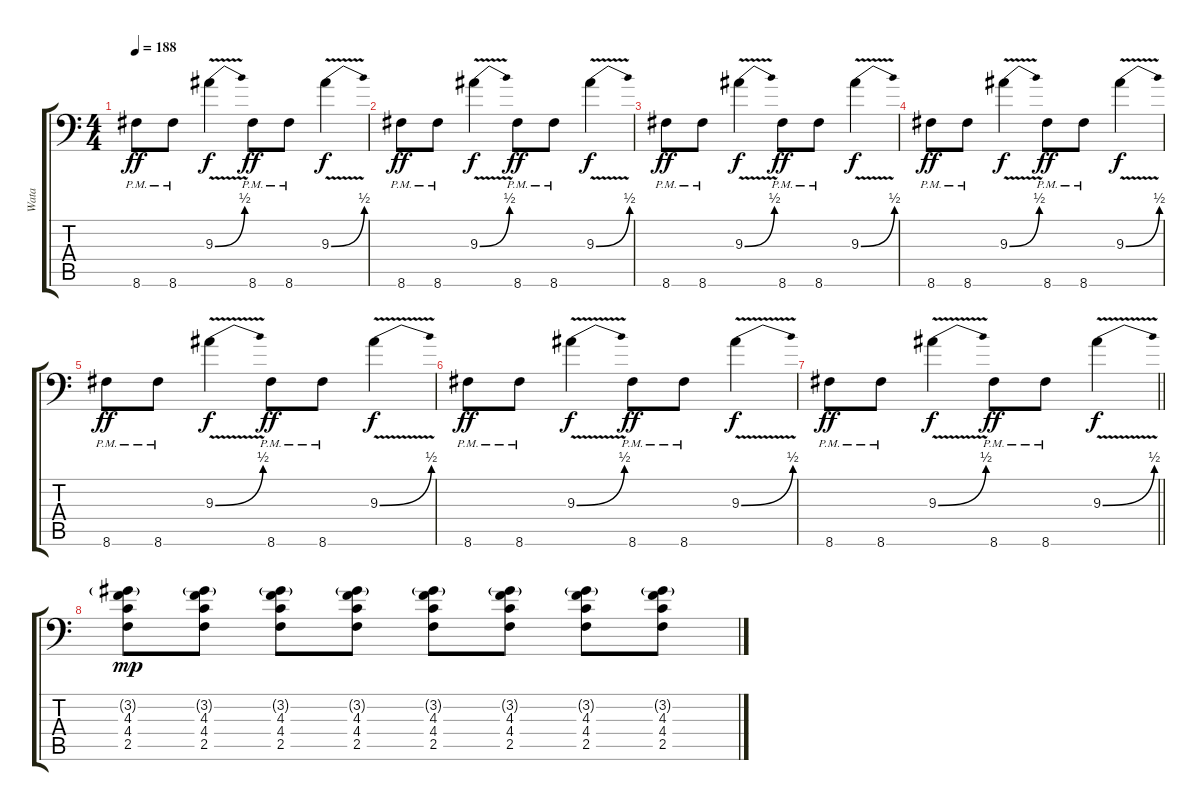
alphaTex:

\track ("Wata" "Wata") {instrument distortionguitar}
\staff {score tabs}
\tuning (Bb3 F3 Db3 Ab2 Eb2 Bb1) {hide}
\ts (4 4)
\tempo 188
\clef f4
\ks c
8.6{pm}.8{dy ff} 8.6{pm}.8 9.3{be (bend 0 0 60 2) v}.4{dy f} 8.6{pm}.8{dy ff} 8.6{pm}.8 9.3{be (bend 0 0 60 2) v}.4{dy f} |
8.6{pm}.8{dy ff} 8.6{pm}.8 9.3{be (bend 0 0 60 2) v}.4{dy f} 8.6{pm}.8{dy ff} 8.6{pm}.8 9.3{be (bend 0 0 60 2) v}.4{dy f} |
8.6{pm}.8{dy ff} 8.6{pm}.8 9.3{be (bend 0 0 60 2) v}.4{dy f} 8.6{pm}.8{dy ff} 8.6{pm}.8 9.3{be (bend 0 0 60 2) v}.4{dy f} |
8.6{pm}.8{dy ff} 8.6{pm}.8 9.3{be (bend 0 0 60 2) v}.4{dy f} 8.6{pm}.8{dy ff} 8.6{pm}.8 9.3{be (bend 0 0 60 2) v}.4{dy f} |
8.6{pm}.8{dy ff} 8.6{pm}.8 9.3{be (bend 0 0 60 2) v}.4{dy f} 8.6{pm}.8{dy ff} 8.6{pm}.8 9.3{be (bend 0 0 60 2) v}.4{dy f} |
8.6{pm}.8{dy ff} 8.6{pm}.8 9.3{be (bend 0 0 60 2) v}.4{dy f} 8.6{pm}.8{dy ff} 8.6{pm}.8 9.3{be (bend 0 0 60 2) v}.4{dy f} |
\barLineRight lightlight
8.6{pm}.8{dy ff} 8.6{pm}.8 9.3{be (bend 0 0 60 2) v}.4{dy f} 8.6{pm}.8{dy ff} 8.6{pm}.8 9.3{be (bend 0 0 60 2) v}.4{dy f} |
\section ("" "")
(3.2{g} 4.3 4.4 2.5).8{dy mp} (3.2{g} 4.3 4.4 2.5).8 (3.2{g} 4.3 4.4 2.5).8 (3.2{g} 4.3 4.4 2.5).8 (3.2{g} 4.3 4.4 2.5).8 (3.2{g} 4.3 4.4 2.5).8 (3.2{g} 4.3 4.4 2.5).8 (3.2{g} 4.3 4.4 2.5).8
